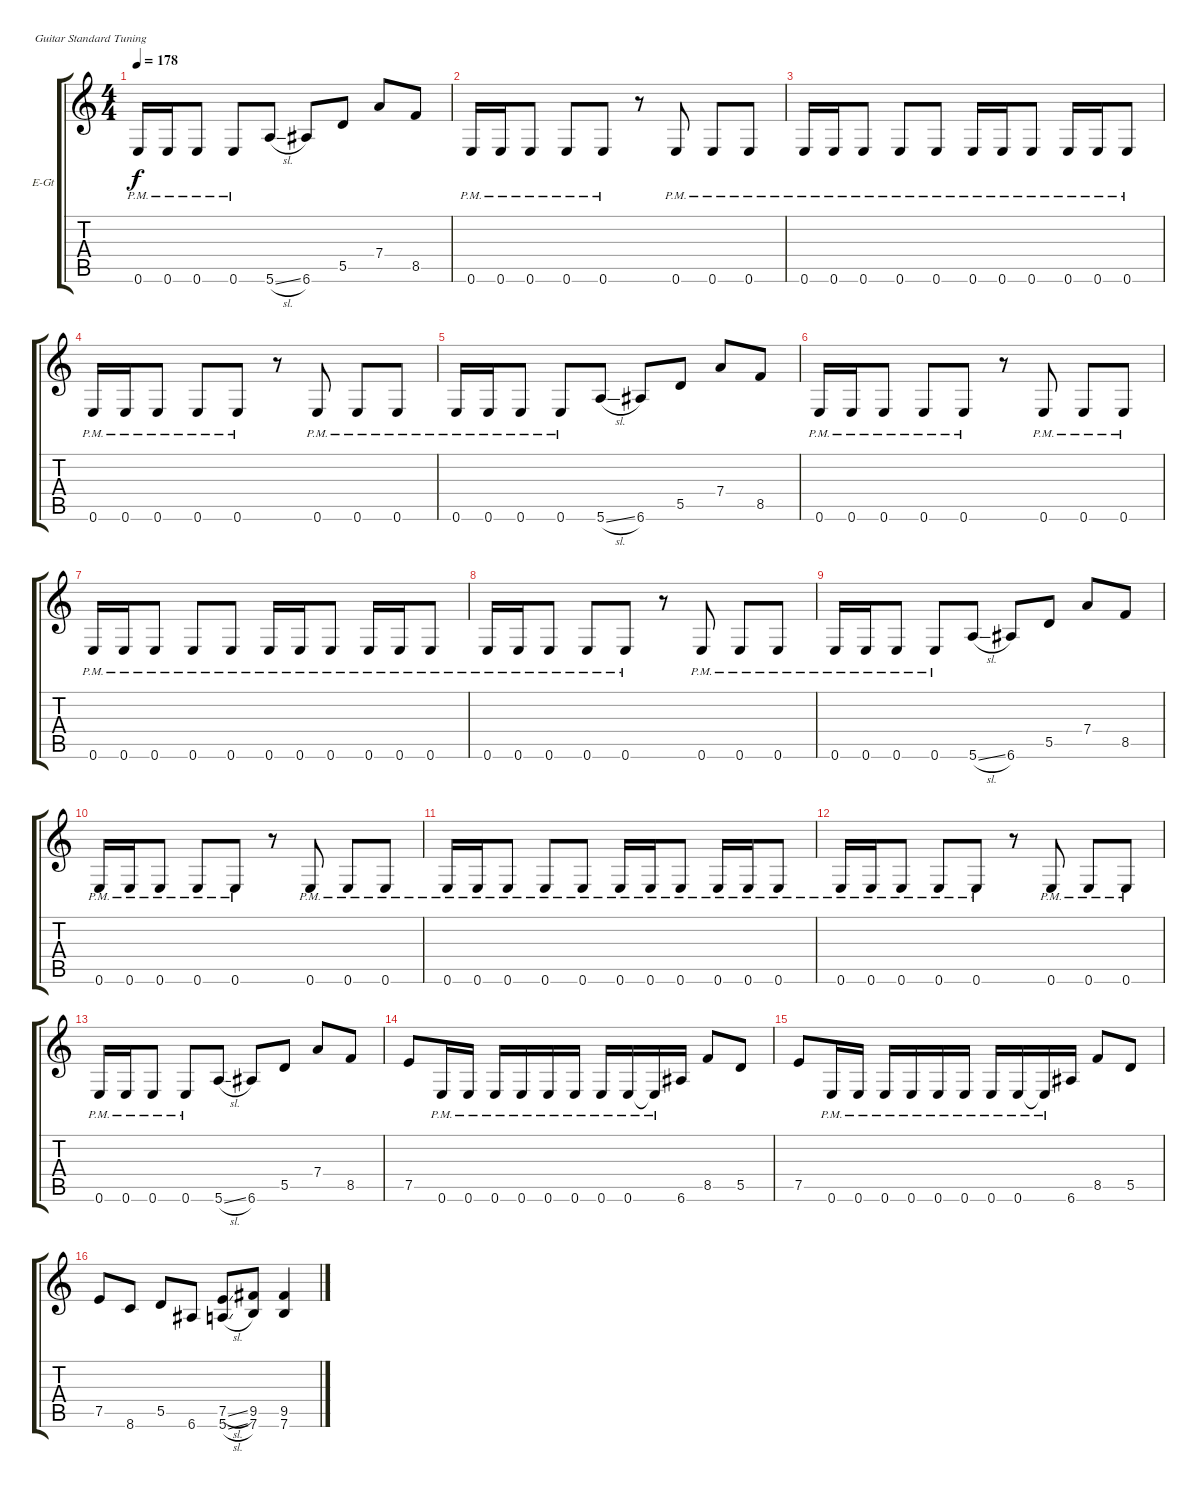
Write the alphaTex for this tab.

\bracketExtendMode groupsimilarinstruments
\firstSystemTrackNameOrientation horizontal
\otherSystemsTrackNameOrientation horizontal
\track ("Kirk Hammet" "E-Gt") {instrument distortionguitar}
\staff {score tabs}
\tuning (E4 B3 G3 D3 A2 E2)
\ts (4 4)
\tempo 178
\clef g2
\ks c
0.6{pm}.16{dy f} 0.6{pm}.16 0.6{pm}.8 0.6{pm}.8 5.6{sl}.8 6.6.8 5.5.8 7.4.8 8.5.8 |
0.6{pm}.16 0.6{pm}.16 0.6{pm}.8 0.6{pm}.8 0.6{pm}.8 r.8 0.6{pm}.8 0.6{pm}.8 0.6{pm}.8 |
0.6{pm}.16 0.6{pm}.16 0.6{pm}.8 0.6{pm}.8 0.6{pm}.8 0.6{pm}.16 0.6{pm}.16 0.6{pm}.8 0.6{pm}.16 0.6{pm}.16 0.6{pm}.8 |
0.6{pm}.16 0.6{pm}.16 0.6{pm}.8 0.6{pm}.8 0.6{pm}.8 r.8 0.6{pm}.8 0.6{pm}.8 0.6{pm}.8 |
0.6{pm}.16 0.6{pm}.16 0.6{pm}.8 0.6{pm}.8 5.6{sl}.8 6.6.8 5.5.8 7.4.8 8.5.8 |
0.6{pm}.16 0.6{pm}.16 0.6{pm}.8 0.6{pm}.8 0.6{pm}.8 r.8 0.6{pm}.8 0.6{pm}.8 0.6{pm}.8 |
0.6{pm}.16 0.6{pm}.16 0.6{pm}.8 0.6{pm}.8 0.6{pm}.8 0.6{pm}.16 0.6{pm}.16 0.6{pm}.8 0.6{pm}.16 0.6{pm}.16 0.6{pm}.8 |
0.6{pm}.16 0.6{pm}.16 0.6{pm}.8 0.6{pm}.8 0.6{pm}.8 r.8 0.6{pm}.8 0.6{pm}.8 0.6{pm}.8 |
0.6{pm}.16 0.6{pm}.16 0.6{pm}.8 0.6{pm}.8 5.6{sl}.8 6.6.8 5.5.8 7.4.8 8.5.8 |
0.6{pm}.16 0.6{pm}.16 0.6{pm}.8 0.6{pm}.8 0.6{pm}.8 r.8 0.6{pm}.8 0.6{pm}.8 0.6{pm}.8 |
0.6{pm}.16 0.6{pm}.16 0.6{pm}.8 0.6{pm}.8 0.6{pm}.8 0.6{pm}.16 0.6{pm}.16 0.6{pm}.8 0.6{pm}.16 0.6{pm}.16 0.6{pm}.8 |
0.6{pm}.16 0.6{pm}.16 0.6{pm}.8 0.6{pm}.8 0.6{pm}.8 r.8 0.6{pm}.8 0.6{pm}.8 0.6{pm}.8 |
0.6{pm}.16 0.6{pm}.16 0.6{pm}.8 0.6{pm}.8 5.6{sl}.8 6.6.8 5.5.8 7.4.8 8.5.8 |
7.5.8 0.6{pm}.16 0.6{pm}.16 0.6{pm}.16 0.6{pm}.16 0.6{pm}.16 0.6{pm}.16 0.6{pm}.16 0.6{pm}.16 0.6{pm t}.16 6.6.16 8.5.8 5.5.8 |
7.5.8 0.6{pm}.16 0.6{pm}.16 0.6{pm}.16 0.6{pm}.16 0.6{pm}.16 0.6{pm}.16 0.6{pm}.16 0.6{pm}.16 0.6{pm t}.16 6.6.16 8.5.8 5.5.8 |
7.5.8 8.6.8 5.5.8 6.6.8 (7.5{sl} 5.6{sl}).8 (9.5 7.6).8 (9.5 7.6).4
